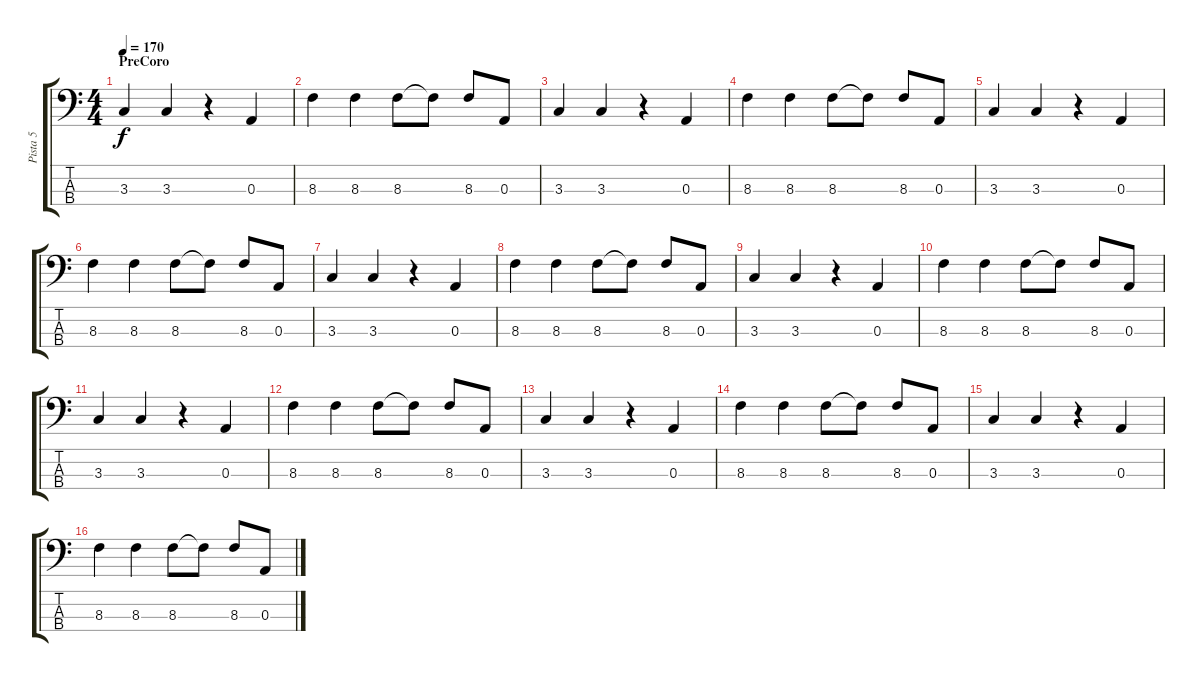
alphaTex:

\track ("Pista 5" "Pista 5") {instrument synthbass2}
\staff {score tabs}
\tuning (G2 D2 A1 E1) {hide}
\ts (4 4)
\section ("" "PreCoro")
\tempo 170
\clef f4
\ks c
3.3.4{dy f} 3.3.4 r.4 0.3.4 |
8.3.4 8.3.4 8.3.8 8.3{t}.8 8.3.8 0.3.8 |
3.3.4 3.3.4 r.4 0.3.4 |
8.3.4 8.3.4 8.3.8 8.3{t}.8 8.3.8 0.3.8 |
3.3.4 3.3.4 r.4 0.3.4 |
8.3.4 8.3.4 8.3.8 8.3{t}.8 8.3.8 0.3.8 |
3.3.4 3.3.4 r.4 0.3.4 |
8.3.4 8.3.4 8.3.8 8.3{t}.8 8.3.8 0.3.8 |
3.3.4 3.3.4 r.4 0.3.4 |
8.3.4 8.3.4 8.3.8 8.3{t}.8 8.3.8 0.3.8 |
3.3.4 3.3.4 r.4 0.3.4 |
8.3.4 8.3.4 8.3.8 8.3{t}.8 8.3.8 0.3.8 |
3.3.4 3.3.4 r.4 0.3.4 |
8.3.4 8.3.4 8.3.8 8.3{t}.8 8.3.8 0.3.8 |
3.3.4 3.3.4 r.4 0.3.4 |
8.3.4 8.3.4 8.3.8 8.3{t}.8 8.3.8 0.3.8
